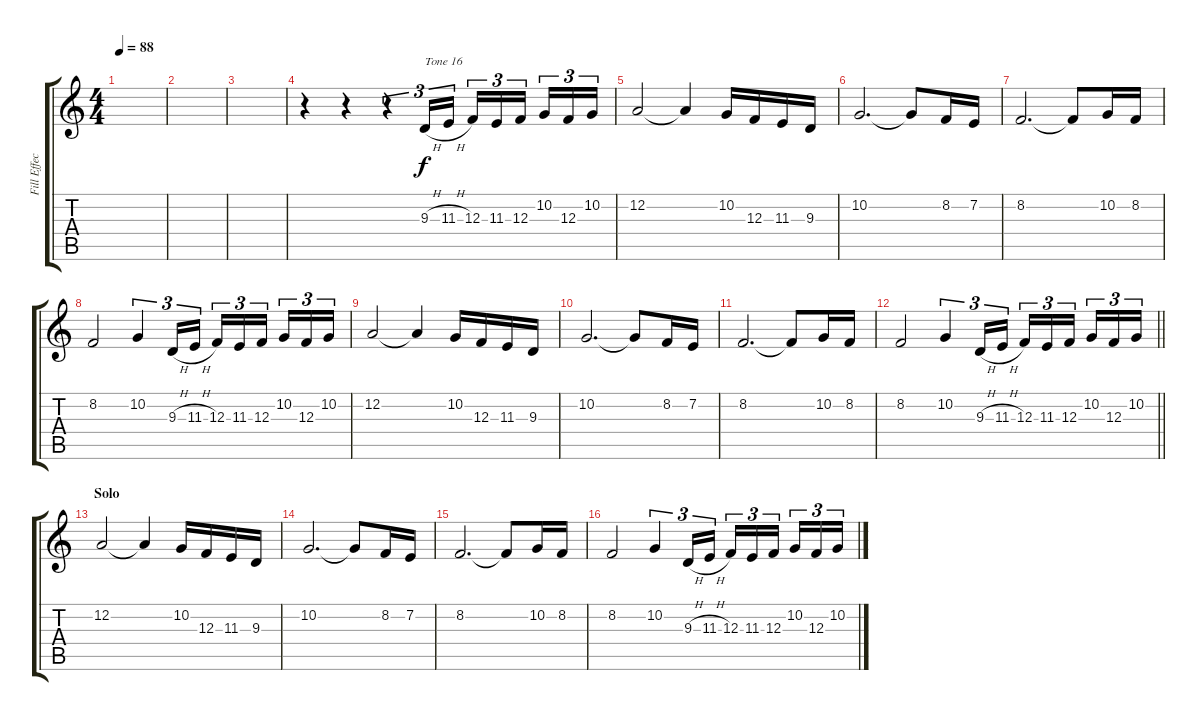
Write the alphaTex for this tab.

\track ("Fill Effect I" "Fill Effec") {instrument stringensemble1}
\staff {score tabs}
\tuning (D4 A3 F3 C3 G2 D2) {hide}
\ts (4 4)
\tempo 88
\clef g2
\ks c
|
|
|
r.4 r.4 r.4{tu (3 2)} 9.3{h}.16{tu (3 2) txt "Tone 16" volume 16 balance 16 instrument stringensemble1} 11.3{h}.16{tu (3 2)} 12.3.16{tu (3 2)} 11.3.16{tu (3 2)} 12.3.16{tu (3 2) beam splitsecondary} 10.2.16{tu (3 2)} 12.3.16{tu (3 2)} 10.2.16{tu (3 2)} |
12.2.2 12.2{t}.4 10.2.16 12.3.16 11.3.16 9.3.16 |
10.2.2{d} 10.2{t}.8 8.2.16 7.2.16 |
8.2.2{d} 8.2{t}.8 10.2.16 8.2.16 |
8.2.2 10.2.4{tu (3 2)} 9.3{h}.16{tu (3 2)} 11.3{h}.16{tu (3 2)} 12.3.16{tu (3 2)} 11.3.16{tu (3 2)} 12.3.16{tu (3 2) beam splitsecondary} 10.2.16{tu (3 2)} 12.3.16{tu (3 2)} 10.2.16{tu (3 2)} |
12.2.2 12.2{t}.4 10.2.16 12.3.16 11.3.16 9.3.16 |
10.2.2{d} 10.2{t}.8 8.2.16 7.2.16 |
8.2.2{d} 8.2{t}.8 10.2.16 8.2.16 |
\barLineRight lightlight
8.2.2 10.2.4{tu (3 2)} 9.3{h}.16{tu (3 2)} 11.3{h}.16{tu (3 2)} 12.3.16{tu (3 2)} 11.3.16{tu (3 2)} 12.3.16{tu (3 2) beam splitsecondary} 10.2.16{tu (3 2)} 12.3.16{tu (3 2)} 10.2.16{tu (3 2)} |
\section ("" "Solo")
12.2.2{volume 12} 12.2{t}.4 10.2.16 12.3.16 11.3.16 9.3.16 |
10.2.2{d} 10.2{t}.8 8.2.16 7.2.16 |
8.2.2{d} 8.2{t}.8 10.2.16 8.2.16 |
8.2.2 10.2.4{tu (3 2)} 9.3{h}.16{tu (3 2)} 11.3{h}.16{tu (3 2)} 12.3.16{tu (3 2)} 11.3.16{tu (3 2)} 12.3.16{tu (3 2) beam splitsecondary} 10.2.16{tu (3 2)} 12.3.16{tu (3 2)} 10.2.16{tu (3 2)}
